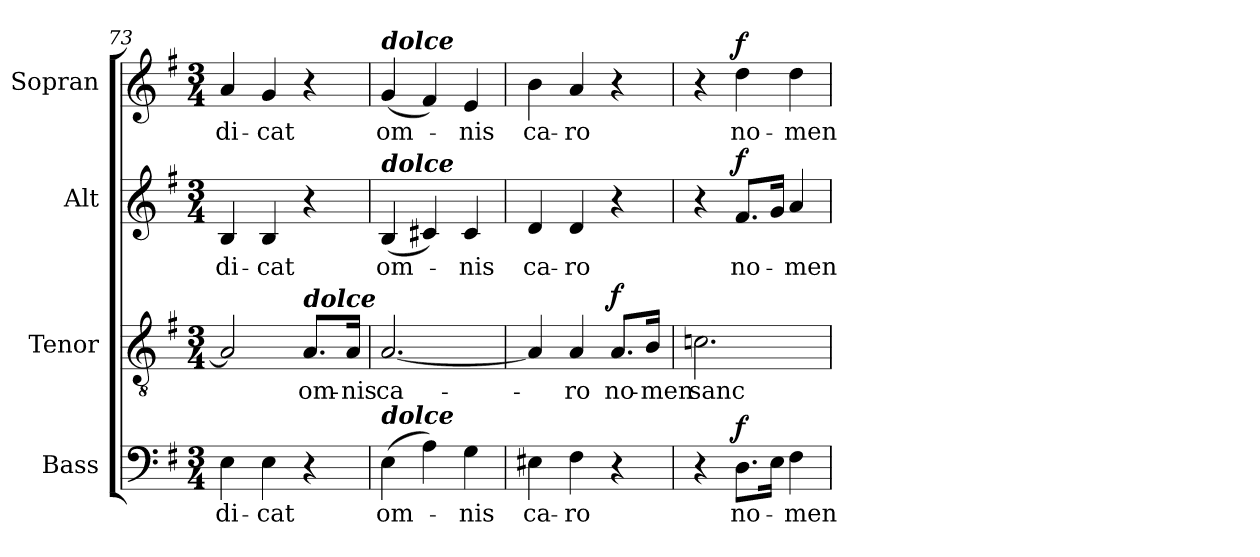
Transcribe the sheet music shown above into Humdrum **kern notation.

**kern	**text	**dynam	**kern	**text	**dynam	**kern	**text	**dynam	**kern	**text	**dynam
*part4	*part4	*part4	*part3	*part3	*part3	*part2	*part2	*part2	*part1	*part1	*part1
*staff4	*staff4	*staff4	*staff3	*staff3	*staff3	*staff2	*staff2	*staff2	*staff1	*staff1	*staff1
*I"Bass	*	*	*I"Tenor	*	*	*I"Alt	*	*	*I"Sopran	*	*
*I'B.	*	*	*I'T.	*	*	*I'A.	*	*	*I'S.	*	*
*clefF4	*	*	*clefGv2	*	*	*clefG2	*	*	*clefG2	*	*
*k[f#]	*	*	*k[f#]	*	*	*k[f#]	*	*	*k[f#]	*	*
*G:	*	*	*G:	*	*	*G:	*	*	*G:	*	*
*M3/4	*	*	*M3/4	*	*	*M3/4	*	*	*M3/4	*	*
=73	=73	=73	=73	=73	=73	=73	=73	=73	=73	=73	=73
!	!LO:LY:b	!	!	!	!	!	!LO:LY:b	!	!	!LO:LY:b	!
4E\	-di-	.	2A/]	.	.	4B/	-di-	.	4a/	-di-	.
!	!LO:LY:b	!	!	!	!	!	!LO:LY:b	!	!	!LO:LY:b	!
4E\	-cat	.	.	.	.	4B/	-cat	.	4g/	-cat	.
!	!	!	!LO:TX:a:Bi:t=dolce	!	!	!	!	!	!	!	!
!	!	!	!	!LO:LY:b	!	!	!	!	!	!	!
4r	.	.	8.A/L	om-	.	4r	.	.	4r	.	.
!	!	!	!	!LO:LY:b	!	!	!	!	!	!	!
.	.	.	16A/Jk	-nis	.	.	.	.	.	.	.
!!LO:PB:g=z
=74	=74	=74	=74	=74	=74	=74	=74	=74	=74	=74	=74
!	!	!	!	!	!	!	!	!	!LO:TX:a:Bi:t=dolce	!	!
!	!	!	!	!	!	!LO:TX:a:Bi:t=dolce	!	!	!	!	!
!LO:TX:a:Bi:t=dolce	!	!	!	!	!	!	!	!	!	!	!
!	!LO:LY:b	!	!	!LO:LY:b	!	!	!LO:LY:b	!	!	!LO:LY:b	!
(>4E\	om-	.	[2.A/	ca-	.	(<4B/	om-	.	(<4g/	om-	.
4A\)	.	.	.	.	.	4c#X/)	.	.	4f#/)	.	.
!	!LO:LY:b	!	!	!	!	!	!LO:LY:b	!	!	!LO:LY:b	!
4G\	-nis	.	.	.	.	4c#/	-nis	.	4e/	-nis	.
=75	=75	=75	=75	=75	=75	=75	=75	=75	=75	=75	=75
!	!LO:LY:b	!	!	!	!	!	!LO:LY:b	!	!	!LO:LY:b	!
4E#X\	ca-	.	4A/]	.	.	4d/	ca-	.	4b\	ca-	.
!	!LO:LY:b	!	!	!LO:LY:b	!	!	!LO:LY:b	!	!	!LO:LY:b	!
4F#\	-ro	.	4A/	-ro	.	4d/	-ro	.	4a/	-ro	.
!	!	!	!	!LO:LY:b	!LO:DY:a	!	!	!	!	!	!
4r	.	.	8.A/L	no-	f	4r	.	.	4r	.	.
!	!	!	!	!LO:LY:b	!	!	!	!	!	!	!
.	.	.	16B/Jk	-men	.	.	.	.	.	.	.
=76	=76	=76	=76	=76	=76	=76	=76	=76	=76	=76	=76
!	!	!	!	!LO:LY:b	!	!	!	!	!	!	!
4r	.	.	2.cn\	sanc-	.	4r	.	.	4r	.	.
!	!LO:LY:b	!LO:DY:a	!	!	!	!	!LO:LY:b	!LO:DY:a	!	!LO:LY:b	!LO:DY:a
8.D\L	no-	f	.	.	.	8.f#/L	no-	f	4dd\	no-	f
16E\Jk	.	.	.	.	.	16g/Jk	.	.	.	.	.
!	!LO:LY:b	!	!	!	!	!	!LO:LY:b	!	!	!LO:LY:b	!
4F#\	-men	.	.	.	.	4a/	-men	.	4dd\	-men	.
=	=	=	=	=	=	=	=	=	=	=	=
*-	*-	*-	*-	*-	*-	*-	*-	*-	*-	*-	*-
